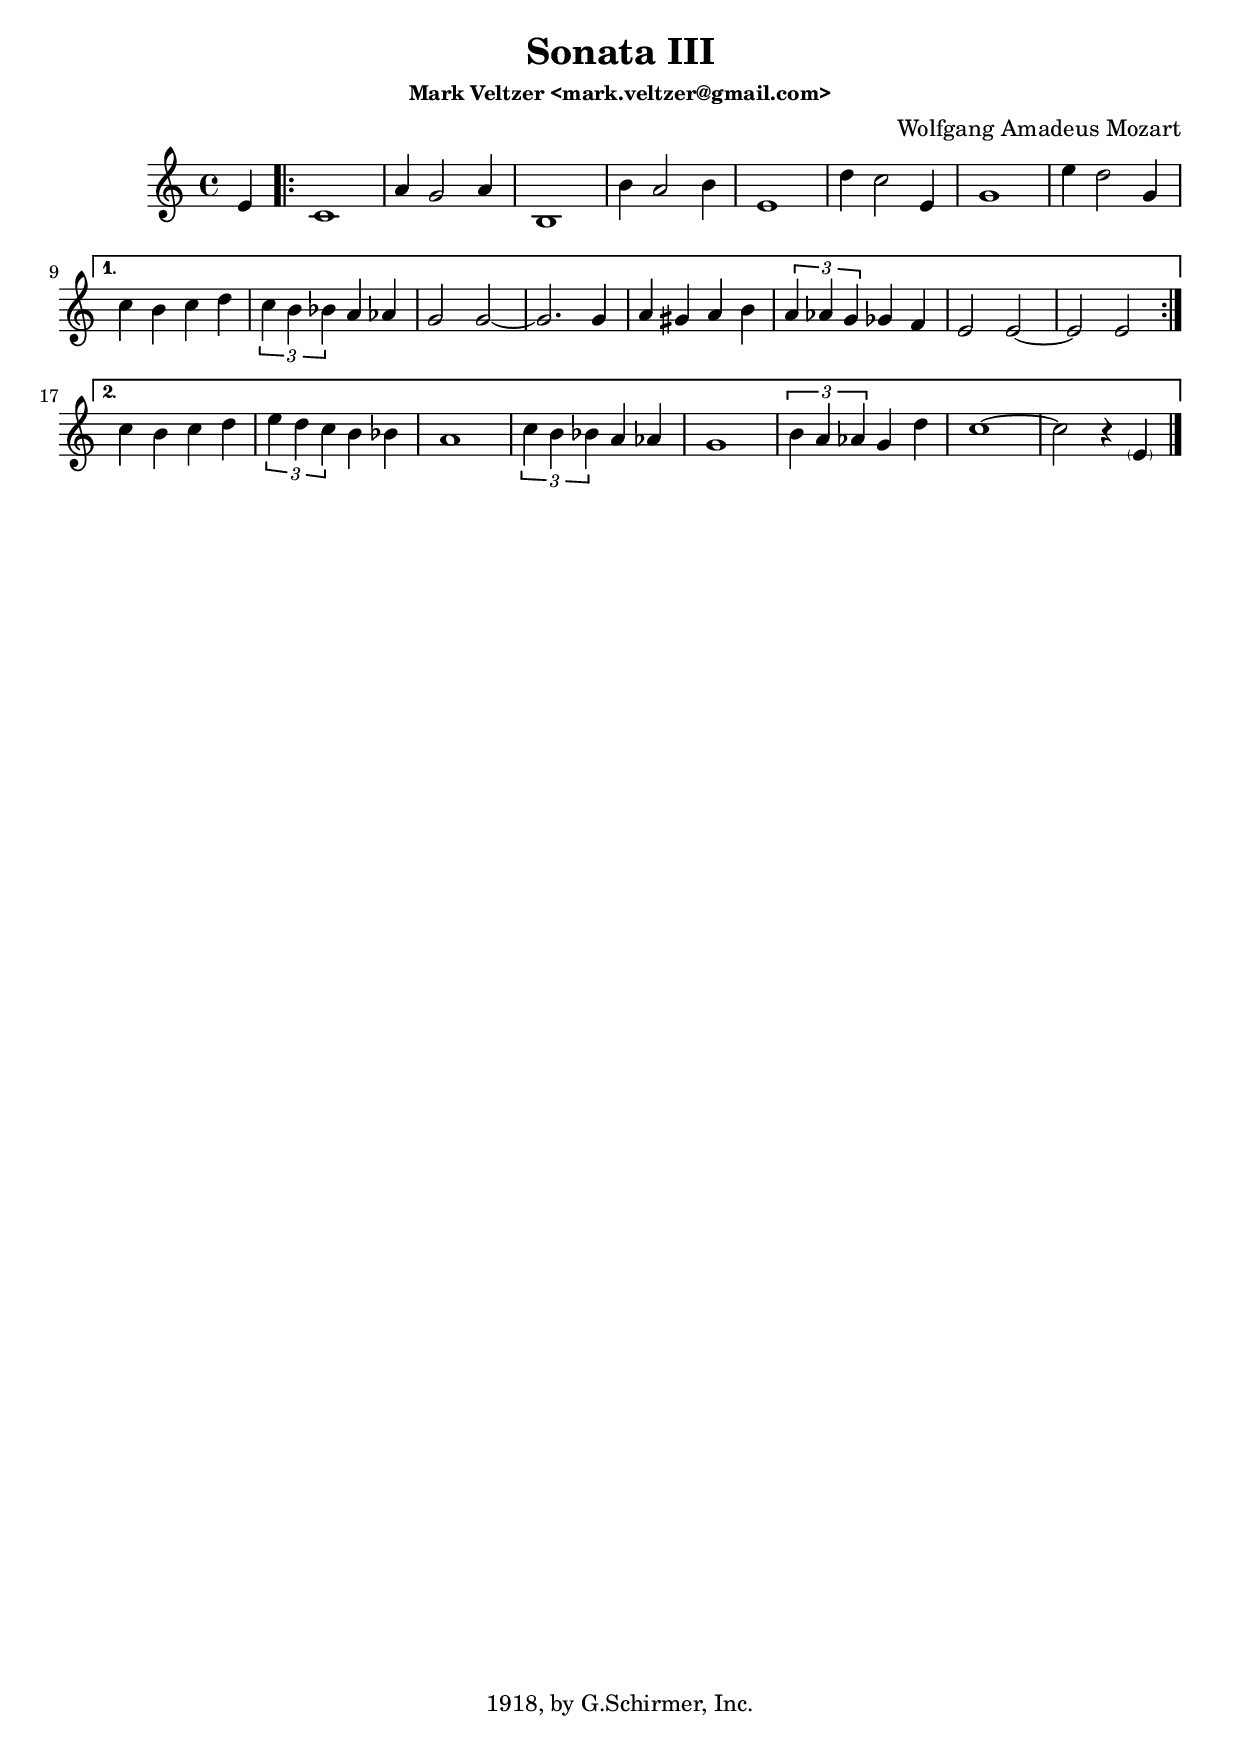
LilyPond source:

\include "lilypond/include/common.lyi"
\header {
	filename="[% target_node %]"
	title="Sonata III"
	subtitle=""
	composer="Wolfgang Amadeus Mozart"
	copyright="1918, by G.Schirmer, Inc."
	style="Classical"
	remark="Edited, revised and fingered by Richard Epstein"
}
%{
	Schirmer's library of musical classics"
	An accompaniment for Second Piano by Edvard Grieg may be found in Schirmer's Library, Vol. 1440.
%}

tune={
	\key c \major
	\time 4/4
	\partial 4 e'4 |
	\repeat volta 2 {
		c'1 | a'4 g'2 a'4 | b1 | b'4 a'2 b'4 |
		e'1 | d''4 c''2 e'4 | g'1 | e''4 d''2 g'4 |
	}
	\alternative {
		{
			c''4 b'4 c''4 d''4 | \times 2/3 { c''4 b'4 bes'4 } a'4 aes'4 | g'2 g'2~ | g'2. g'4 |
			a'4 gis'4 a'4 b'4 | \times 2/3 { a'4 aes'4 g'4 } ges'4 f'4 | e'2 e'2~ | e'2 e'2 |
		}
		{
			c''4 b'4 c''4 d''4 | \times 2/3 { e''4 d''4 c''4 } b'4 bes'4 | a'1 | \times 2/3 { c''4 b'4 bes'4 } a'4 aes'4 |
			g'1 | \times 2/3 { b'4 a'4 aes'4 } g'4 d''4 | c''1~ | c''2 r4 <\parenthesize e'>4 \bar "|."
		}
	}
}

\score {
	<<
		\context Staff \tune
	>>
	\midi {}
	\layout {}
}
